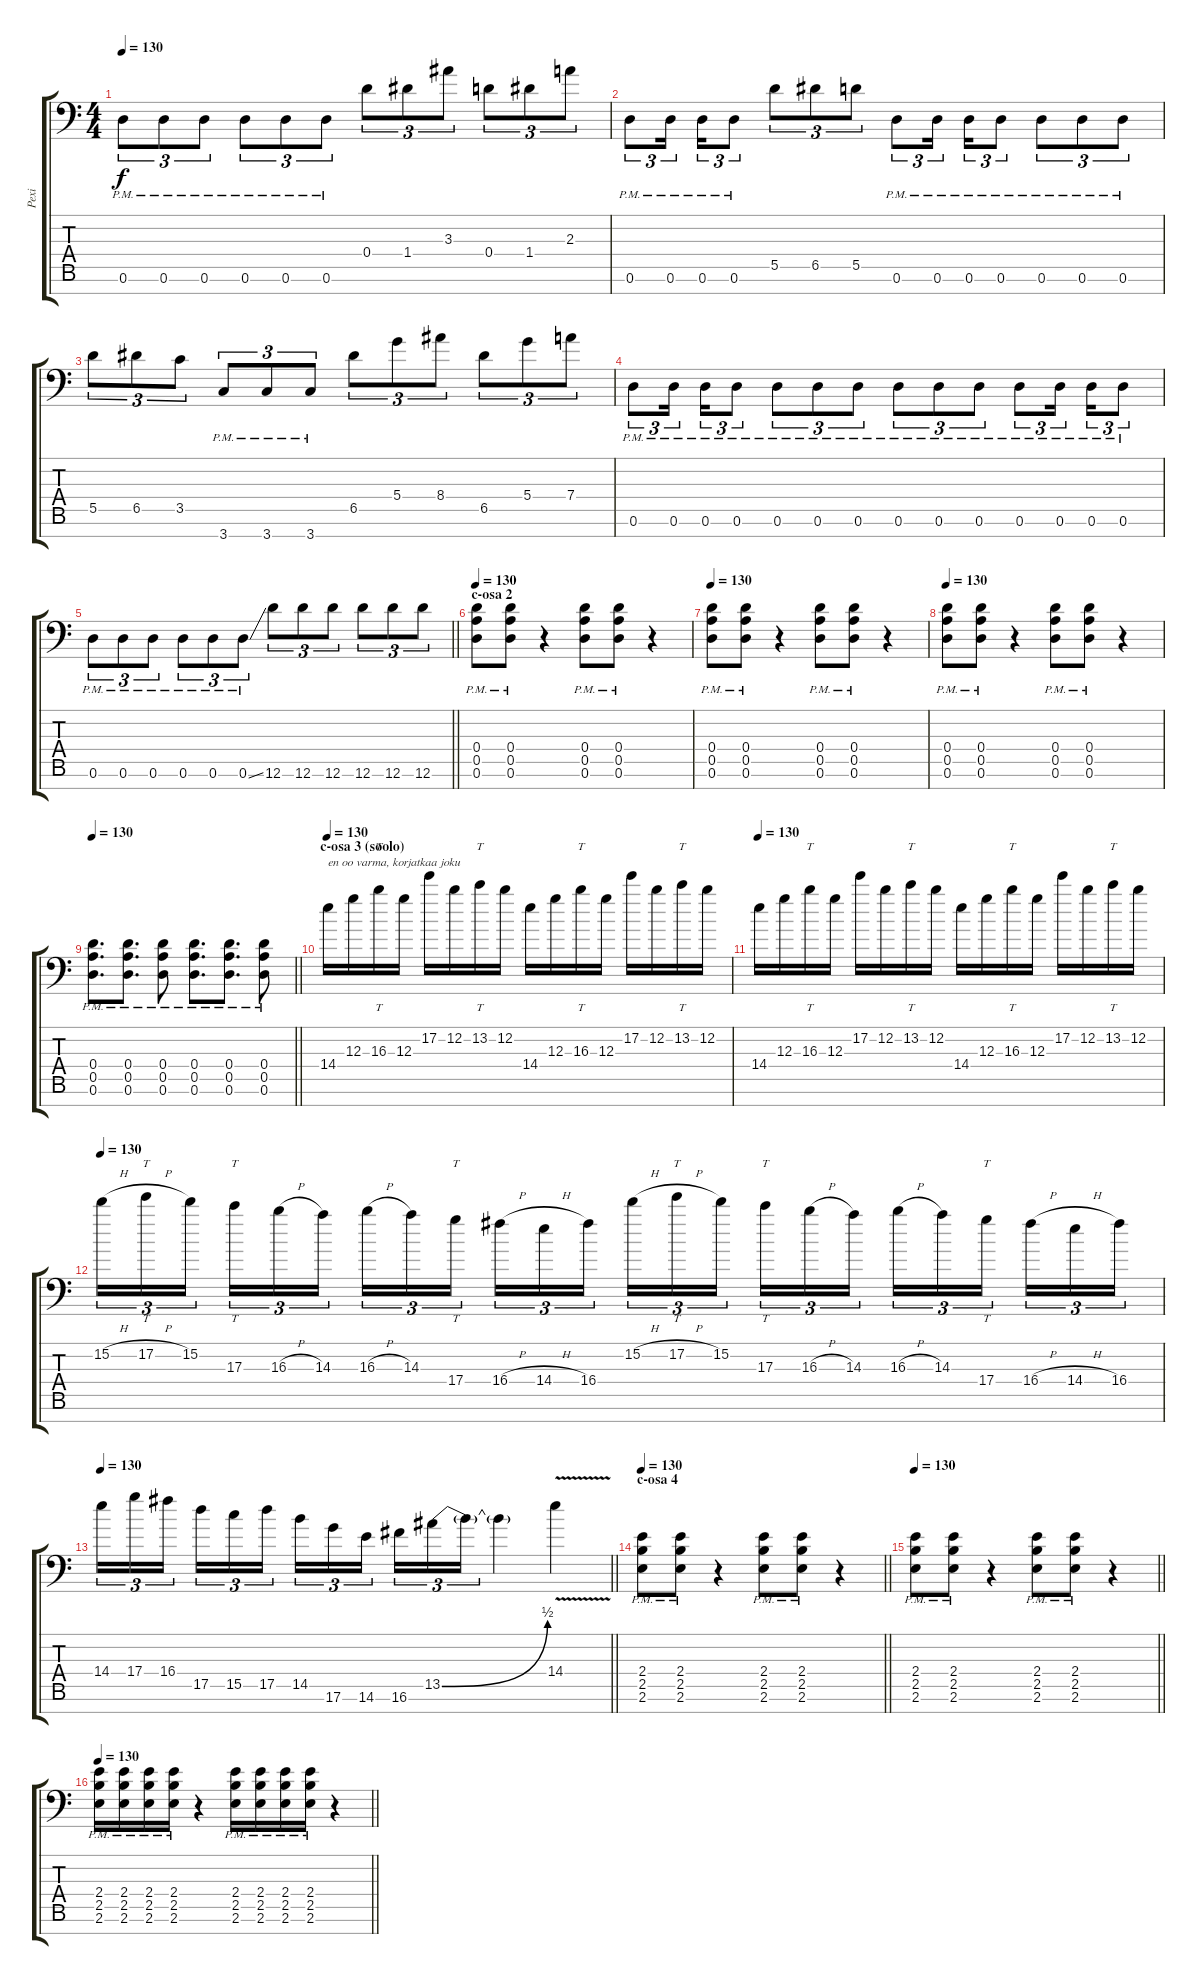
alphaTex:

\track ("Pexi" "Pexi") {instrument distortionguitar}
\staff {score tabs}
\tuning (E4 B3 G3 D3 A2 D2 A1) {hide}
\ts (4 4)
\tempo 130
\clef f4
\ks c
0.6{pm}.8{tu (3 2) dy f} 0.6{pm}.8{tu (3 2)} 0.6{pm}.8{tu (3 2)} 0.6{pm}.8{tu (3 2)} 0.6{pm}.8{tu (3 2)} 0.6{pm}.8{tu (3 2)} 0.4.8{tu (3 2)} 1.4.8{tu (3 2)} 3.3.8{tu (3 2)} 0.4.8{tu (3 2)} 1.4.8{tu (3 2)} 2.3.8{tu (3 2)} |
0.6{pm}.8{tu (3 2)} 0.6{pm}.16{tu (3 2)} 0.6{pm}.16{tu (3 2)} 0.6{pm}.8{tu (3 2)} 5.5.8{tu (3 2)} 6.5.8{tu (3 2)} 5.5.8{tu (3 2)} 0.6{pm}.8{tu (3 2)} 0.6{pm}.16{tu (3 2)} 0.6{pm}.16{tu (3 2)} 0.6{pm}.8{tu (3 2)} 0.6{pm}.8{tu (3 2)} 0.6{pm}.8{tu (3 2)} 0.6{pm}.8{tu (3 2)} |
5.5.8{tu (3 2)} 6.5.8{tu (3 2)} 3.5.8{tu (3 2)} 3.7{pm}.8{tu (3 2)} 3.7{pm}.8{tu (3 2)} 3.7{pm}.8{tu (3 2)} 6.5.8{tu (3 2)} 5.4.8{tu (3 2)} 8.4.8{tu (3 2)} 6.5.8{tu (3 2)} 5.4.8{tu (3 2)} 7.4.8{tu (3 2)} |
0.6{pm}.8{tu (3 2)} 0.6{pm}.16{tu (3 2)} 0.6{pm}.16{tu (3 2)} 0.6{pm}.8{tu (3 2)} 0.6{pm}.8{tu (3 2)} 0.6{pm}.8{tu (3 2)} 0.6{pm}.8{tu (3 2)} 0.6{pm}.8{tu (3 2)} 0.6{pm}.8{tu (3 2)} 0.6{pm}.8{tu (3 2)} 0.6{pm}.8{tu (3 2)} 0.6{pm}.16{tu (3 2)} 0.6{pm}.16{tu (3 2)} 0.6{pm}.8{tu (3 2)} |
\barLineRight lightlight
0.6{pm}.8{tu (3 2)} 0.6{pm}.8{tu (3 2)} 0.6{pm}.8{tu (3 2)} 0.6{pm}.8{tu (3 2)} 0.6{pm}.8{tu (3 2)} 0.6{ss pm}.8{tu (3 2)} 12.6.8{tu (3 2)} 12.6.8{tu (3 2)} 12.6.8{tu (3 2)} 12.6.8{tu (3 2)} 12.6.8{tu (3 2)} 12.6.8{tu (3 2)} |
\section ("" "c-osa 2")
\tempo 130
(0.4{pm} 0.5{pm} 0.6{pm}).8 (0.4{pm} 0.5{pm} 0.6{pm}).8 r.4 (0.4{pm} 0.5{pm} 0.6{pm}).8 (0.4{pm} 0.5{pm} 0.6{pm}).8 r.4 |
\tempo 130
(0.4{pm} 0.5{pm} 0.6{pm}).8 (0.4{pm} 0.5{pm} 0.6{pm}).8 r.4 (0.4{pm} 0.5{pm} 0.6{pm}).8 (0.4{pm} 0.5{pm} 0.6{pm}).8 r.4 |
\tempo 130
(0.4{pm} 0.5{pm} 0.6{pm}).8 (0.4{pm} 0.5{pm} 0.6{pm}).8 r.4 (0.4{pm} 0.5{pm} 0.6{pm}).8 (0.4{pm} 0.5{pm} 0.6{pm}).8 r.4 |
\tempo 130
\barLineRight lightlight
(0.4{pm} 0.5{pm} 0.6{pm}).8{d} (0.4{pm} 0.5{pm} 0.6{pm}).8{d} (0.4{pm} 0.5{pm} 0.6{pm}).8 (0.4{pm} 0.5{pm} 0.6{pm}).8{d} (0.4{pm} 0.5{pm} 0.6{pm}).8{d} (0.4{pm} 0.5{pm} 0.6{pm}).8 |
\section ("" "c-osa 3 (soolo)")
\tempo 130
14.4.16{txt "en oo varma, korjatkaa joku"} 12.3.16 16.3.16{tt} 12.3.16 17.2.16 12.2.16 13.2.16{tt} 12.2.16 14.4.16 12.3.16 16.3.16{tt} 12.3.16 17.2.16 12.2.16 13.2.16{tt} 12.2.16 |
\tempo 130
14.4.16 12.3.16 16.3.16{tt} 12.3.16 17.2.16 12.2.16 13.2.16{tt} 12.2.16 14.4.16 12.3.16 16.3.16{tt} 12.3.16 17.2.16 12.2.16 13.2.16{tt} 12.2.16 |
\tempo 130
15.2{h}.16{tu (3 2)} 17.2{h}.16{tt tu (3 2)} 15.2.16{tu (3 2)} 17.3.16{tt tu (3 2)} 16.3{h}.16{tu (3 2)} 14.3.16{tu (3 2)} 16.3{h}.16{tu (3 2)} 14.3.16{tu (3 2)} 17.4.16{tt tu (3 2)} 16.4{h}.16{tu (3 2)} 14.4{h}.16{tu (3 2)} 16.4.16{tu (3 2)} 15.2{h}.16{tu (3 2)} 17.2{h}.16{tt tu (3 2)} 15.2.16{tu (3 2)} 17.3.16{tt tu (3 2)} 16.3{h}.16{tu (3 2)} 14.3.16{tu (3 2)} 16.3{h}.16{tu (3 2)} 14.3.16{tu (3 2)} 17.4.16{tt tu (3 2)} 16.4{h}.16{tu (3 2)} 14.4{h}.16{tu (3 2)} 16.4.16{tu (3 2)} |
\tempo 130
\barLineRight lightlight
14.4.16{tu (3 2)} 17.4.16{tu (3 2)} 16.4.16{tu (3 2)} 17.5.16{tu (3 2)} 15.5.16{tu (3 2)} 17.5.16{tu (3 2)} 14.5.16{tu (3 2)} 17.6.16{tu (3 2)} 14.6.16{tu (3 2)} 16.6.16{tu (3 2)} 13.5{be (bend 0 0 60 2)}.16{tu (3 2)} 13.5{t}.16{tu (3 2)} 13.5{t}.4 14.4{v}.4 |
\section ("" "c-osa 4")
\tempo 130
\barLineRight lightlight
(2.4{pm} 2.5{pm} 2.6{pm}).8 (2.4{pm} 2.5{pm} 2.6{pm}).8 r.4 (2.4{pm} 2.5{pm} 2.6{pm}).8 (2.4{pm} 2.5{pm} 2.6{pm}).8 r.4 |
\tempo 130
\barLineRight lightlight
(2.4{pm} 2.5{pm} 2.6{pm}).8 (2.4{pm} 2.5{pm} 2.6{pm}).8 r.4 (2.4{pm} 2.5{pm} 2.6{pm}).8 (2.4{pm} 2.5{pm} 2.6{pm}).8 r.4 |
\tempo 130
\barLineRight lightlight
(2.4{pm} 2.5{pm} 2.6{pm}).16 (2.4{pm} 2.5{pm} 2.6{pm}).16 (2.4{pm} 2.5{pm} 2.6{pm}).16 (2.4{pm} 2.5{pm} 2.6{pm}).16 r.4 (2.4{pm} 2.5{pm} 2.6{pm}).16 (2.4{pm} 2.5{pm} 2.6{pm}).16 (2.4{pm} 2.5{pm} 2.6{pm}).16 (2.4{pm} 2.5{pm} 2.6{pm}).16 r.4
